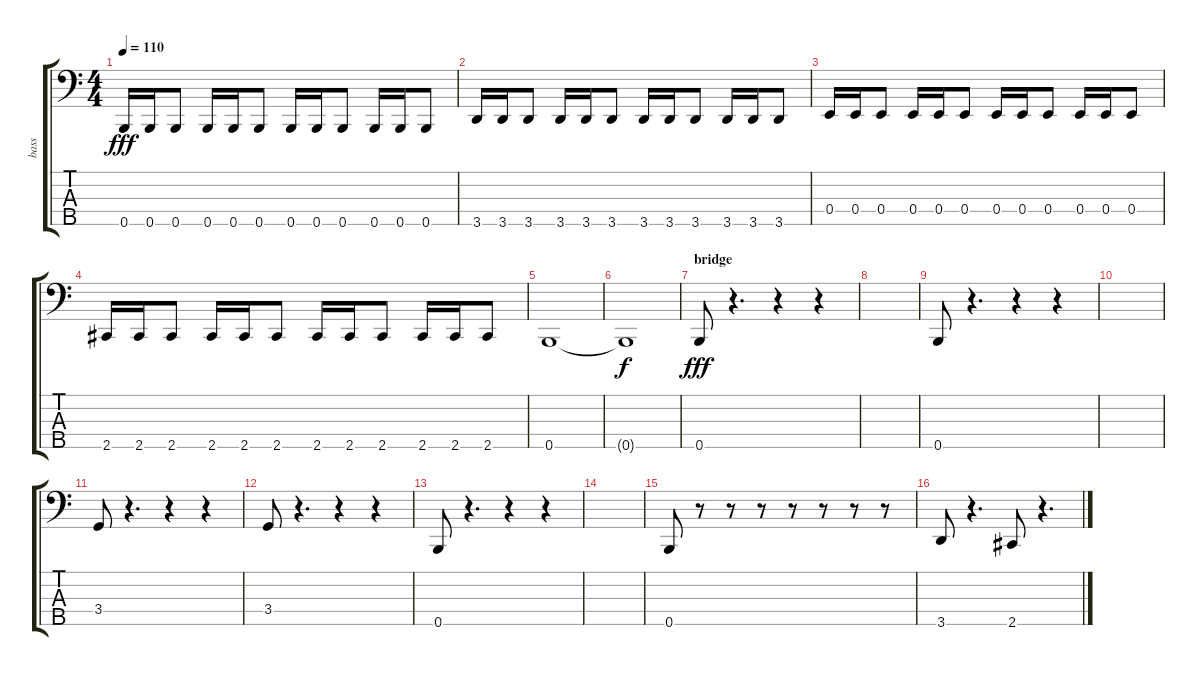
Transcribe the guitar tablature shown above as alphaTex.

\track ("bass" "bass") {instrument electricbassfinger}
\staff {score tabs}
\tuning (G2 D2 A1 E1 B0) {hide}
\ts (4 4)
\tempo 110
\clef f4
\ks c
0.5.16{dy fff} 0.5.16 0.5.8 0.5.16 0.5.16 0.5.8 0.5.16 0.5.16 0.5.8 0.5.16 0.5.16 0.5.8 |
3.5.16 3.5.16 3.5.8 3.5.16 3.5.16 3.5.8 3.5.16 3.5.16 3.5.8 3.5.16 3.5.16 3.5.8 |
0.4.16 0.4.16 0.4.8 0.4.16 0.4.16 0.4.8 0.4.16 0.4.16 0.4.8 0.4.16 0.4.16 0.4.8 |
2.5.16 2.5.16 2.5.8 2.5.16 2.5.16 2.5.8 2.5.16 2.5.16 2.5.8 2.5.16 2.5.16 2.5.8 |
0.5.1 |
0.5{t}.1{dy f} |
\section ("" "bridge")
0.5.8{dy fff} r.4{d} r.4 r.4 |
|
0.5.8 r.4{d} r.4 r.4 |
|
3.4.8 r.4{d} r.4 r.4 |
3.4.8 r.4{d} r.4 r.4 |
0.5.8 r.4{d} r.4 r.4 |
|
0.5.8 r.8 r.8 r.8 r.8 r.8 r.8 r.8 |
3.5.8 r.4{d} 2.5.8 r.4{d}
